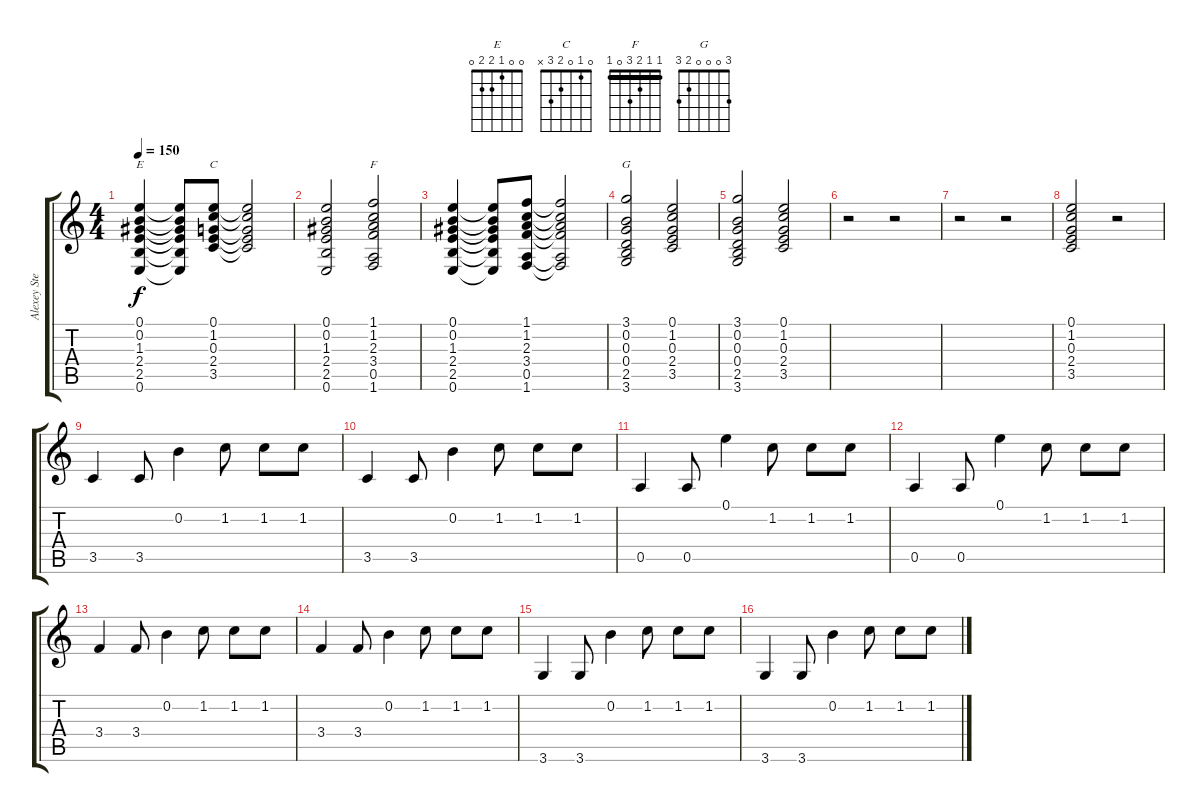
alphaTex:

\track ("Alexey Steklov" "Alexey Ste") {instrument acousticguitarsteel}
\staff {score tabs}
\tuning (E4 B3 G3 D3 A2 E2) {hide}
\chord ("E" 0 0 1 2 2 0)
\chord ("C" 0 1 0 2 3 x)
\chord ("F" 1 1 2 3 0 1) {barre 1}
\chord ("G" 3 0 0 0 2 3)
\ts (4 4)
\tempo 150
\clef g2
\ks c
(0.1 0.2 1.3 2.4 2.5 0.6).4{ch "E" dy f} (0.1{t} 0.2{t} 1.3{t} 2.4{t} 2.5{t} 0.6{t}).8 (0.1 1.2 0.3 2.4 3.5).8{ch "C"} (0.1{t} 1.2{t} 0.3{t} 2.4{t} 3.5{t}).2 |
(0.1 0.2 1.3 2.4 2.5 0.6).2 (1.1 1.2 2.3 3.4 0.5 1.6).2{ch "F"} |
(0.1 0.2 1.3 2.4 2.5 0.6).4 (0.1{t} 0.2{t} 1.3{t} 2.4{t} 2.5{t} 0.6{t}).8 (1.1 1.2 2.3 3.4 0.5 1.6).8 (1.1{t} 1.2{t} 2.3{t} 3.4{t} 0.5{t} 1.6{t}).2 |
(3.1 0.2 0.3 0.4 2.5 3.6).2{ch "G"} (0.1 1.2 0.3 2.4 3.5).2 |
(3.1 0.2 0.3 0.4 2.5 3.6).2 (0.1 1.2 0.3 2.4 3.5).2 |
r.2 r.2 |
r.2 r.2 |
(0.1 1.2 0.3 2.4 3.5).2{volume 15} r.2 |
3.5.4 3.5.8 0.2.4 1.2.8 1.2.8 1.2.8 |
3.5.4 3.5.8 0.2.4 1.2.8 1.2.8 1.2.8 |
0.5.4 0.5.8 0.1.4 1.2.8 1.2.8 1.2.8 |
0.5.4 0.5.8 0.1.4 1.2.8 1.2.8 1.2.8 |
3.4.4 3.4.8 0.2.4 1.2.8 1.2.8 1.2.8 |
3.4.4 3.4.8 0.2.4 1.2.8 1.2.8 1.2.8 |
3.6.4 3.6.8 0.2.4 1.2.8 1.2.8 1.2.8 |
3.6.4 3.6.8 0.2.4 1.2.8 1.2.8 1.2.8
